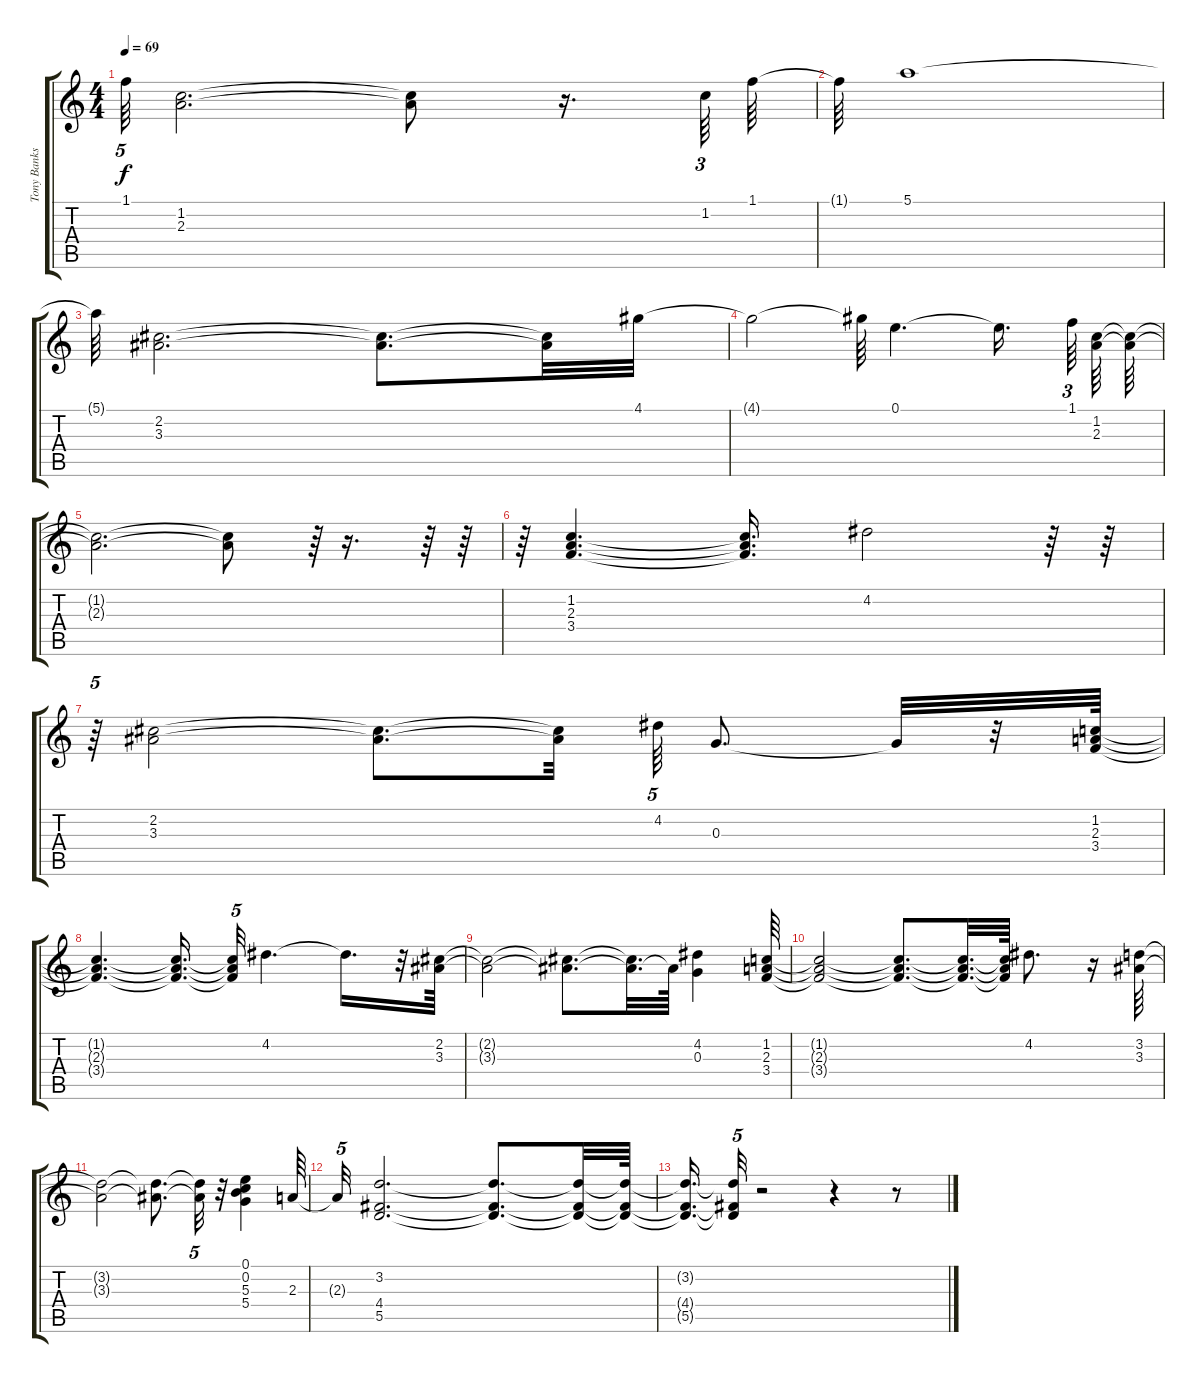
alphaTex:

\track ("Tony Banks" "Tony Banks") {instrument contrabass}
\staff {score tabs}
\tuning (E4 B3 G3 D3 A2 E2) {hide}
\ts (4 4)
\tempo 69
\clef g2
\ks c
1.1.64{tu (5 4) dy f} (1.2 2.3).2{d} (1.2{t} 2.3{t}).8 r.16{d} 1.2.64{tu (3 2)} 1.1.64 |
1.1{t}.64 5.1.1 |
5.1{t}.64 (2.2 3.3).2{d} (2.2{t} 3.3{t}).8{d} (2.2{t} 3.3{t}).32 4.1.32 |
4.1{t}.2 4.1{t}.64 0.1.4{d} 0.1{t}.16{d beam splitsecondary} 1.1.64{tu (3 2)} (1.2 2.3).64 (1.2{t} 2.3{t}).64 |
(1.2{t} 2.3{t}).2{d} (1.2{t} 2.3{t}).8 r.64{tu (5 4)} r.16{d} r.64 r.64 |
r.64{tu (5 4)} (1.2 2.3 3.4).4{d} (1.2{t} 2.3{t} 3.4{t}).16{d} 4.2.2 r.64 r.64 |
r.64{tu (5 4)} (2.2 3.3).2 (2.2{t} 3.3{t}).8{d} (2.2{t} 3.3{t}).32{beam splitsecondary} 4.2.64{tu (5 4)} 0.3.8{d} 0.3{t}.32 r.32 (1.2 2.3 3.4).64 |
(1.2{t} 2.3{t} 3.4{t}).4{d} (1.2{t} 2.3{t} 3.4{t}).16{d} (1.2{t} 2.3{t} 3.4{t}).32{tu (5 4)} 4.2.4{d} 4.2{t}.16{d} r.32 (2.2 3.3).64 |
(2.2{t} 3.3{t}).2 (2.2{t} 3.3{t}).8{d} (2.2{t} 3.3{t}).32{d} 3.3{t}.64 (4.2 0.3).4 (1.2 2.3 3.4).64 |
(1.2{t} 2.3{t} 3.4{t}).2 (1.2{t} 2.3{t} 3.4{t}).8{d} (1.2{t} 2.3{t} 3.4{t}).32{d} (1.2{t} 2.3{t} 3.4{t}).64 4.2.8{d} r.16 (3.2 3.3).64 |
(3.2{t} 3.3{t}).2 (3.2{t} 3.3{t}).8{d} (3.2{t} 3.3{t}).32{tu (5 4)} r.32 (0.1 0.2 5.3 5.4).4 2.3.64 |
2.3{t}.32{tu (5 4)} (3.2 4.4 5.5).2{d} (3.2{t} 4.4{t} 5.5{t}).8{d} (3.2{t} 4.4{t} 5.5{t}).32 (3.2{t} 4.4{t} 5.5{t}).64 |
(3.2{t} 4.4{t} 5.5{t}).16{d} (3.2{t} 4.4{t} 5.5{t}).32{tu (5 4)} r.2 r.4 r.8
